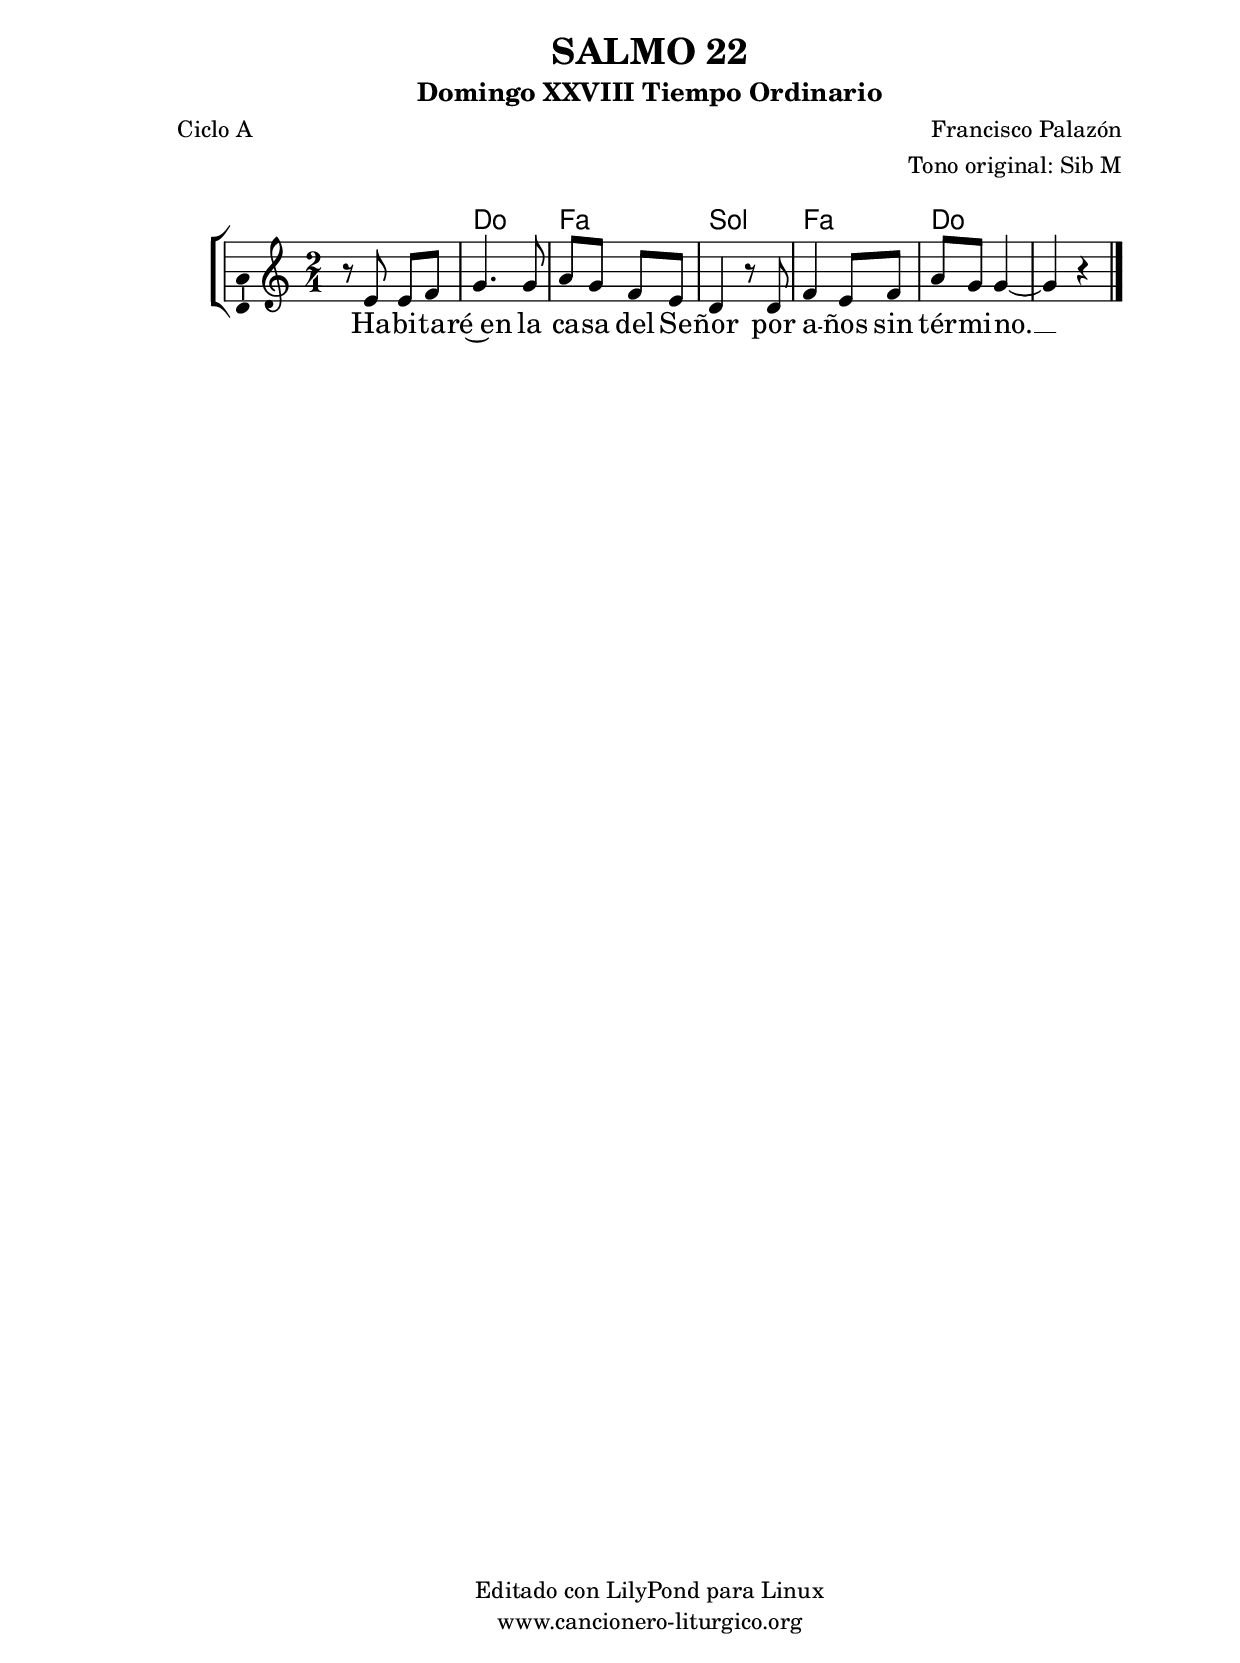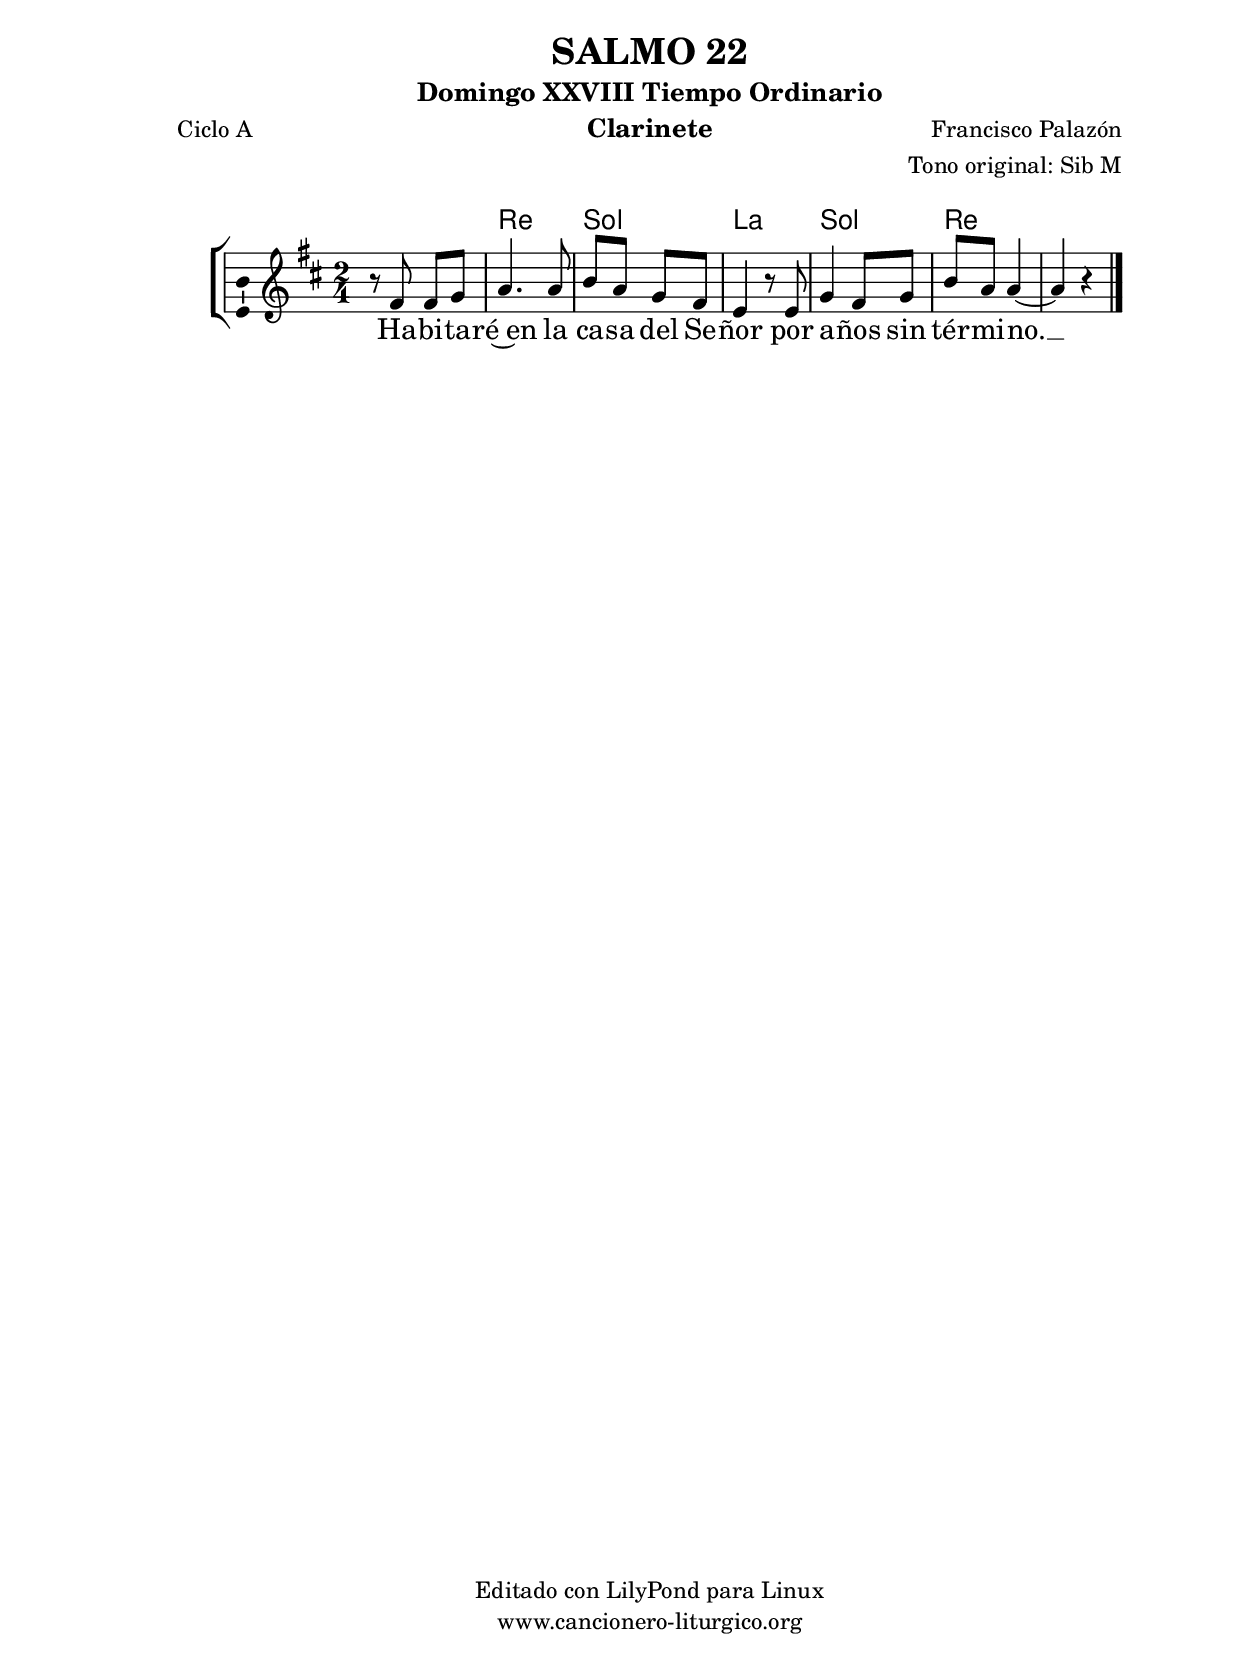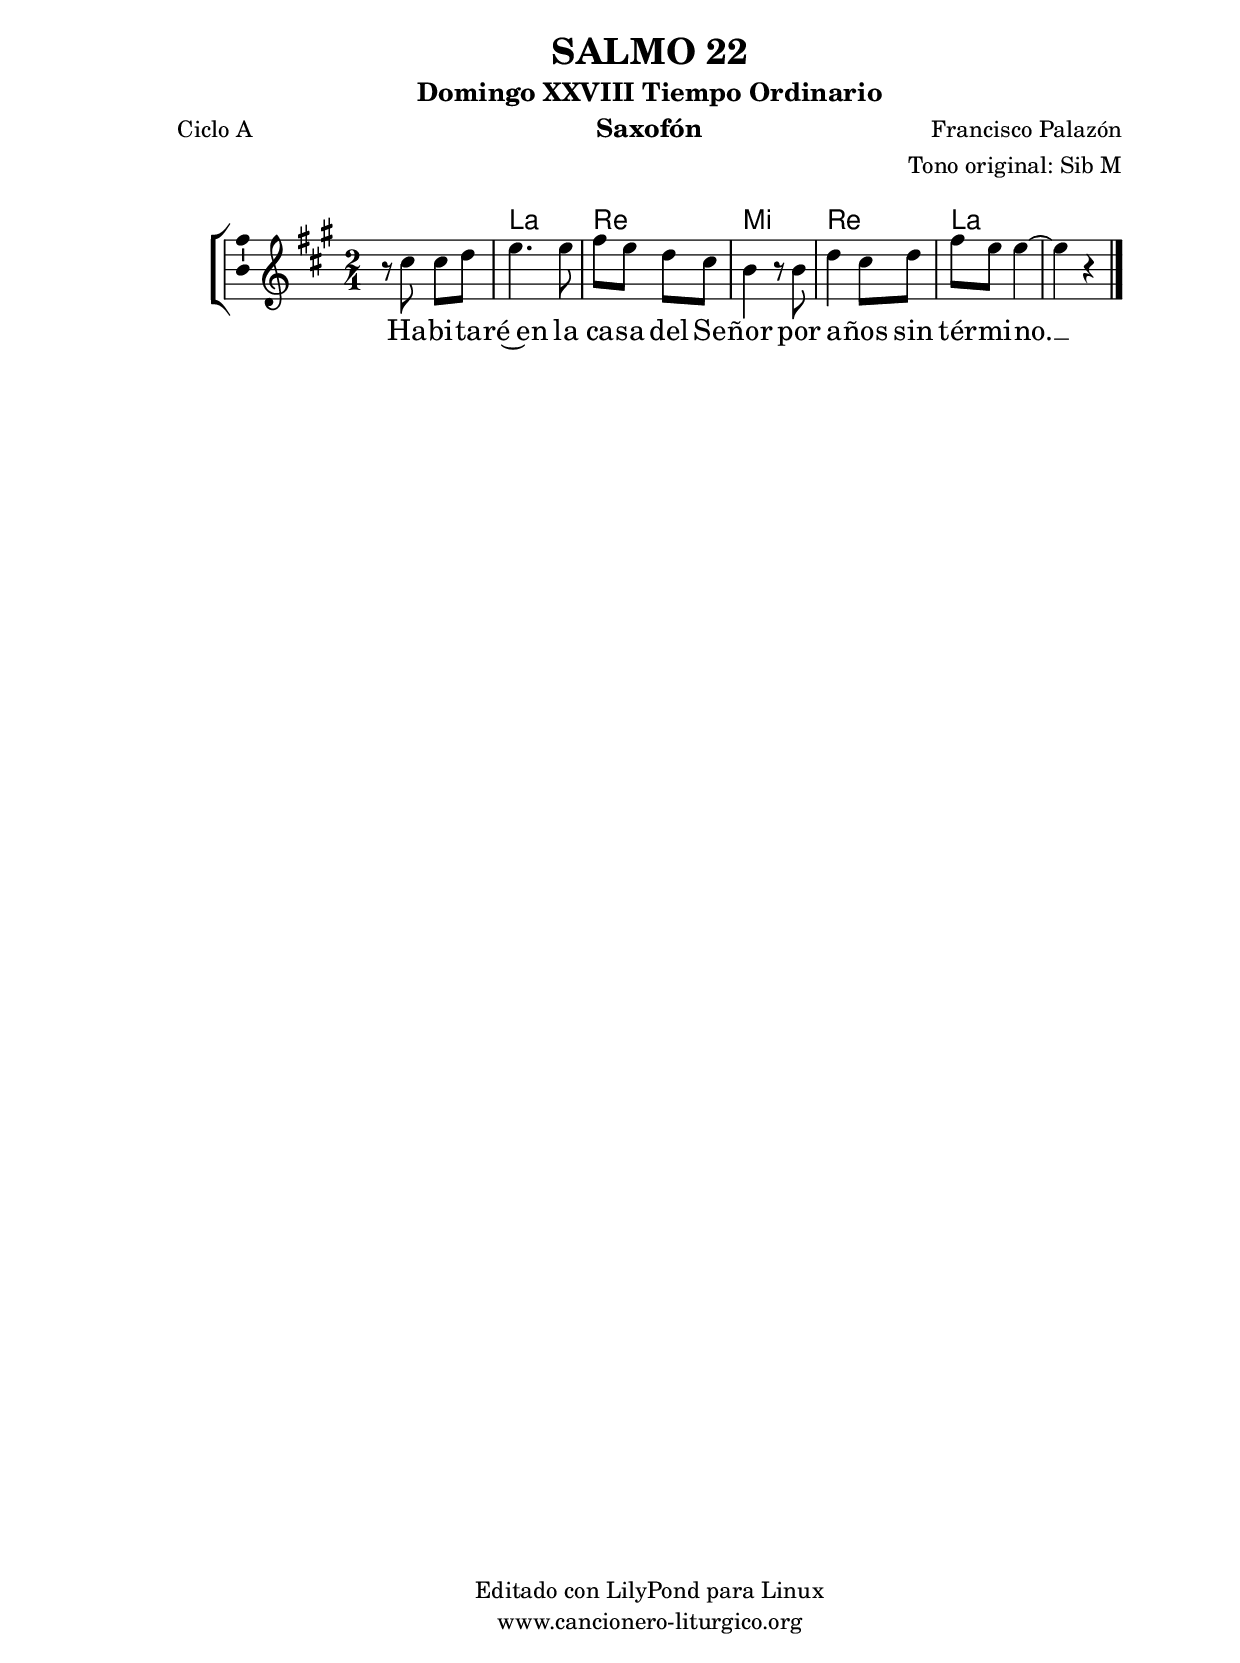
%
%para convertir .midi en .wav:
%timidity filename.midi -Ow -o finename.wav
%
%
%Para convertir de .wav a .mp3:
%lame -h -m j filename.wav
%
%
%para escuchar el midi:
%timidity nombrefichero.midi
%


%versión de lilypond para la que se ha escrito esta partitura:
\version "2.16.0"

	%Tamaño papel
	#(set-default-paper-size "a4")
	%Tamaño partitura
	#(set-global-staff-size 20)
	%No responde al pulsar sobre una nota
	#(ly:set-option 'point-and-click #f)

%parámetros del encabezamiento:
\header {
	title = "SALMO 22"
	subtitle = "Domingo XXVIII Tiempo Ordinario"
	composer = "Francisco Palazón"
	poet = "Ciclo A"
	meter = ""
	arranger = "Tono original: Sib M"
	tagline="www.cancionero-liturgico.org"
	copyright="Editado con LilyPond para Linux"
	tiempo = "Ordinario"
	usos = "Salmo"
	letra = "Habitaré en la casa del Señor por años sin término."
	}

%parámetros asociados al papel:
\paper  {
	oddHeaderMarkup = \markup {\fill-line { \on-the-fly #not-first-page \fromproperty #'header:title \on-the-fly #not-first-page \fromproperty #'header:composer }}
	evenHeaderMarkup = \markup {\fill-line { \fromproperty #'header:composer \fromproperty #'header:title }}
	#(set-paper-size "a4")
	print-page-number = ##f
	first-page-number = 1
	print-first-page-number = ##f
%	head-separation = 3.0 \cm
	top-margin = 2.0 \cm
	bottom-margin = 0.5\cm
%%%	bottom-margin = -1.0\cm
	left-margin = 3.0 \cm
	line-width = 16.0 \cm 
	indent = 8\mm
	interscoreline = 2.\mm
	between-system-space = 15\mm
%	para que las partituras no llenen la hoja:
	ragged-bottom = ##t
%	idem para la última hoja:
	ragged-last-bottom = ##f
%	para que las partituras llenen el ancho del papel:
	ragged-last = ##f
	after-title-space = 2.5 \cm
%page-count=1
%system-count=8

	%Flexible Vertical Spacing
%	markup-markup-spacing =
%	#'((basic-distance . 15) (minimum-distance . 15) (padding . 3))
	markup-system-spacing =
	#'((basic-distance . 15) (minimum-distance . 15) (padding . 3))
	system-system-spacing =
	#'((basic-distance . 15) (minimum-distance . 15) (padding . 3))
	score-system-spacing =
	#'((basic-distance . 15) (minimum-distance . 15) (padding . 5))
%	top-system-spacing = % header
%	#'((basic-distance . 8) (minimum-distance . 0) (padding . 3))
%	top-markup-spacing =
%	#'((basic-distance . 20) (minimum-distance . 20) (padding . 3))
	last-bottom-spacing = % footer
	#'((basic-distance . 5) (minimum-distance . 5) (padding . 3))
%	score-markup-spacing =
%	#'((basic-distance . 16) (minimum-distance . 13) (padding . 3))

	}


%parámetros que afectan a toda la partitura:
global =  {
	%clave de sol (G):
	\clef G
	%armadura:
	\transpose bes c
	\key bes \major
	\tempo 4=80
	\set Score.tempoHideNote = ##t
	}


acordes = {
	\italianChords
	\chordmode {
	\transpose bes c
{

s2
bes2 ees f ees bes

	}
	}
}

melodia = 
\transpose bes c
{
	\relative c''{
	\time 2/4
%	\partial 4*1

r8 d8 d ees
f4. f8
g8 f ees d
c4 r8 c8
ees4 d8 ees
g8 f f4~
f4 r4

	\bar "|."
	}
	}


texto = \lyricmode {
Ha -- bi -- ta -- ré~en la ca -- sa del Se -- ñor
por a -- ños sin tér -- mi -- no. __

	}


acordesStaff = \context ChordNames = acordesStaff <<
	\set chordChanges = ##t
	\acordes
	>>


vozStaff = \context Voice = vozStaff
\with {\consists "Ambitus_engraver"}
<<
%	\set Staff.instrumentName = ""
%	\set Staff.shortInstrumentName = ""
%	\set Staff.midiInstrument = #"clarinet"
%	\set Staff.midiInstrument = #"cello"
%	\set Staff.midiInstrument = #"flute"
	\set Staff.midiInstrument = #"electric guitar (jazz)"
%	\set Staff.midiInstrument = #"english horn"
%	\set Staff.midiInstrument = #"violin"
%	\set Staff.midiInstrument = #"glockenspiel"
	\set Staff.midiMinimumVolume = #0.7
	\set Staff.midiMaximumVolume = #0.9
	\global
	\melodia
	>>


textoStaff = \context Lyrics = textoStaff <<
	\lyricsto vozStaff \texto
	>>

\book {
	\score {
		\context ChoirStaff {
			\override StaffGroup.SystemStartBracket #'collapse-height = #1
			\override Score.SystemStartBar #'collapse-height = #1
			<<
			\acordesStaff
			\vozStaff
			\textoStaff
			>>
			}
		\layout {
	    		\context {
				\Lyrics
				\override LyricText #'font-size = #2
				}
	   		 \context {
				\Score
				%fontSize = #3
				\override StaffSymbol #'staff-space = #(magstep +3)
				%\override Beam #'thickness = #0.55
				%\override SpacingSpanner #'spacing-increment = #1.0
				%\override Slur #'height-limit = #1.5
				}
			}
		}
	\score {
		\unfoldRepeats
		\context ChoirStaff {
			<<
			\acordesStaff
			\vozStaff
			>>
			}
		\midi {
	  		\context {
	  			\Score
				tempoWholesPerMinute = #(ly:make-moment 70 4)
				}
			}
		}
	}

%Partitura para clarinete
#(define output-suffix "C")
\book {
	\header{
		instrument = "Clarinete"
		}
	\score {
		\context ChoirStaff {
			\override StaffGroup.SystemStartBracket #'collapse-height = #1
			\override Score.SystemStartBar #'collapse-height = #1
\transpose c d
			<<
			\acordesStaff
			\vozStaff
			\textoStaff
			>>
			}
		\layout {
	    		\context {
				\Lyrics
				\override LyricText #'font-size = #2
				}
	   		 \context {
				\Score
				%fontSize = #3
				\override StaffSymbol #'staff-space = #(magstep +3)
				%\override Beam #'thickness = #0.55
				%\override SpacingSpanner #'spacing-increment = #1.0
				%\override Slur #'height-limit = #1.5
				}
			}
		}
	}

%Partitura para saxofón
#(define output-suffix "S")
\book {
	\header{
		instrument = "Saxofón"
		}
	\score {
		\context ChoirStaff {
			\override StaffGroup.SystemStartBracket #'collapse-height = #1
			\override Score.SystemStartBar #'collapse-height = #1
\transpose c a
			<<
			\acordesStaff
			\vozStaff
			\textoStaff
			>>
			}
		\layout {
	    		\context {
				\Lyrics
				\override LyricText #'font-size = #2
				}
	   		 \context {
				\Score
				%fontSize = #3
				\override StaffSymbol #'staff-space = #(magstep +3)
				%\override Beam #'thickness = #0.55
				%\override SpacingSpanner #'spacing-increment = #1.0
				%\override Slur #'height-limit = #1.5
				}
			}
		}
	}

